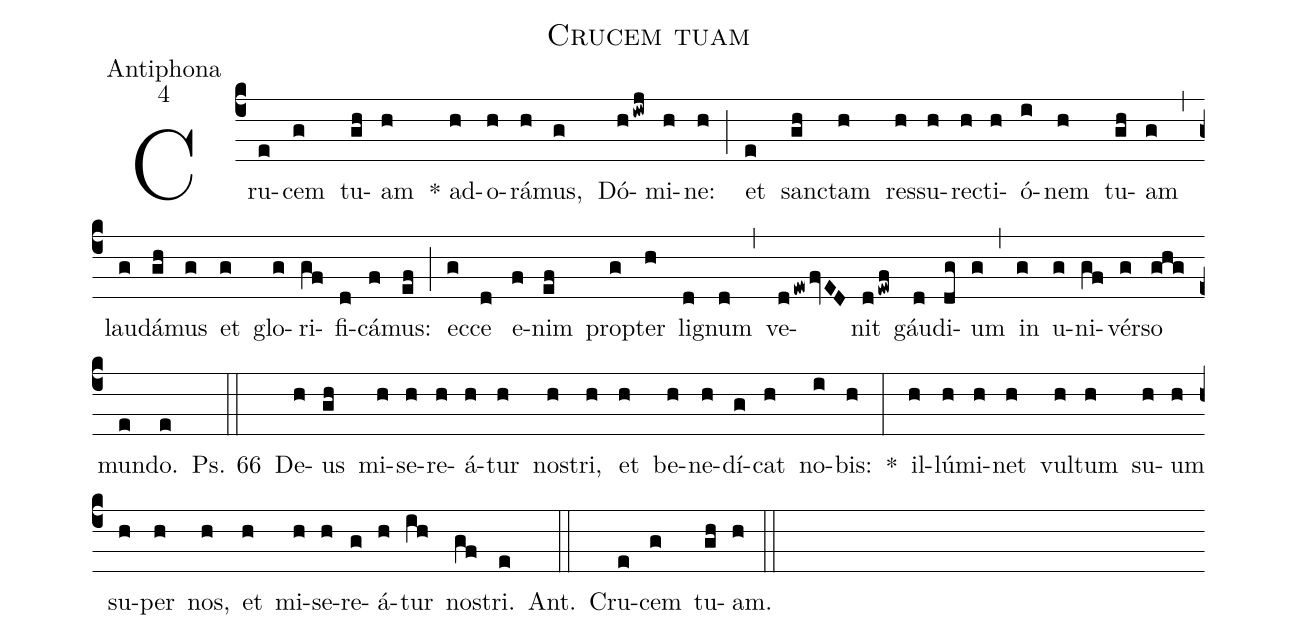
name:Crucem tuam;
office-part:Antiphona;
mode:4;
%%
(c4) Cru(e)cem(g) tu(gh)am(h) * ad(h)o(h)rá(h)mus,(g) Dó(hiwj)mi(h)ne:(h) (;) et(e) sanc(gh)tam(h) res(h)su(h)rec(h)ti(h)ó(i)nem(h) tu(gh)am(g) (,) lau(g)dá(gh)mus(g) et(g) glo(g)ri(gf)fi(d)cá(f)mus:(ef) (;) ec(g)ce(d) e(f)nim(ef) prop(g)ter(h) li(d)gnum(d) (,) ve(dewfvED)nit(dewf) gáu(d)di(dg)um(g) (,) in(g) u(g)ni(gf)vér(g)so(ghg) mun(e)do.(e)  Ps. 66(::) De(h)us(gh) mi(h)se(h)re(h)á(h)tur(h) nos(h)tri,(h) et(h) be(h)ne(h)dí(g)cat(h) no(i)bis:(h) *(:) il(h)lú(h)mi(h)net(h) vul(h)tum(h) su(h)um(h) su(h)per(h) nos,(h) et(h) mi(h)se(h)re(g)á(h)tur(ih) nos(gf)tri.(e) Ant.(::) Cru(e)cem(g) tu(gh)am.(h) (::)
